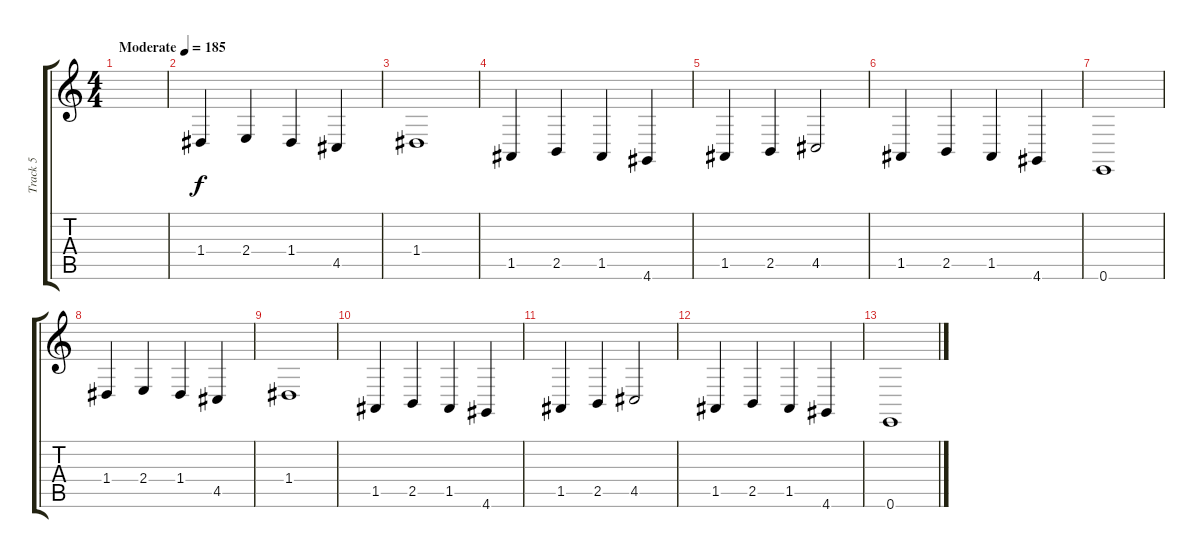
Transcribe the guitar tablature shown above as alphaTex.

\track ("Track 5" "Track 5") {instrument churchorgan}
\staff {score tabs}
\tuning (E4 B3 G3 D3 A2 E2) {hide}
\ts (4 4)
\tempo (185 "Moderate")
\clef g2
\ks c
|
1.4.4 2.4.4 1.4.4 4.5.4 |
1.4.1 |
1.5.4 2.5.4 1.5.4 4.6.4 |
1.5.4 2.5.4 4.5.2 |
1.5.4 2.5.4 1.5.4 4.6.4 |
0.6.1 |
1.4.4 2.4.4 1.4.4 4.5.4 |
1.4.1 |
1.5.4 2.5.4 1.5.4 4.6.4 |
1.5.4 2.5.4 4.5.2 |
1.5.4 2.5.4 1.5.4 4.6.4 |
0.6.1
